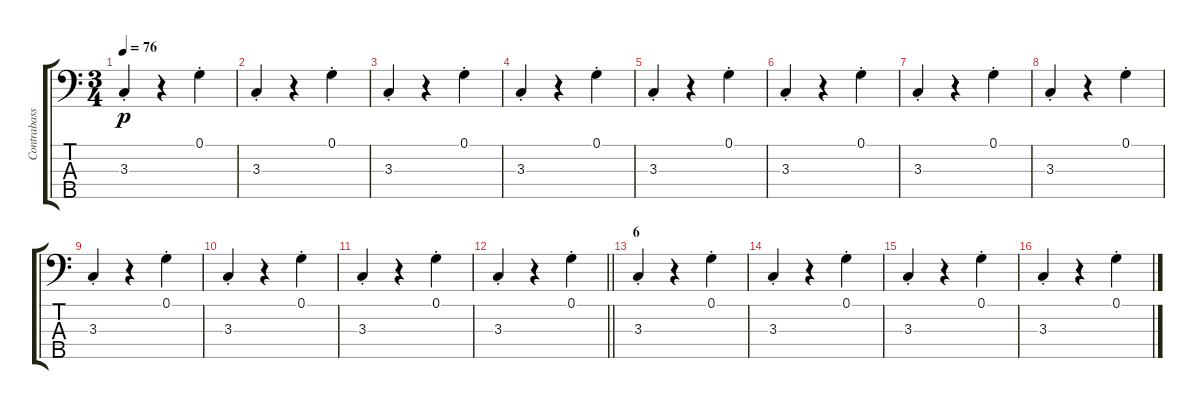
\track ("Contrabass" "Contrabass") {instrument contrabass}
\staff {score tabs}
\tuning (G2 D2 A1 E1 B0) {hide}
\ts (3 4)
\tempo 76
\clef f4
\ks c
3.3{st}.4{dy p} r.4 0.1{st}.4 |
3.3{st}.4 r.4 0.1{st}.4 |
3.3{st}.4 r.4 0.1{st}.4 |
3.3{st}.4 r.4 0.1{st}.4 |
3.3{st}.4 r.4 0.1{st}.4 |
3.3{st}.4 r.4 0.1{st}.4 |
3.3{st}.4 r.4 0.1{st}.4 |
3.3{st}.4 r.4 0.1{st}.4 |
3.3{st}.4 r.4 0.1{st}.4 |
3.3{st}.4 r.4 0.1{st}.4 |
3.3{st}.4 r.4 0.1{st}.4 |
\barLineRight lightlight
3.3{st}.4 r.4 0.1{st}.4 |
\section ("" "6")
3.3{st}.4 r.4 0.1{st}.4 |
3.3{st}.4 r.4 0.1{st}.4 |
3.3{st}.4 r.4 0.1{st}.4 |
3.3{st}.4 r.4 0.1{st}.4
